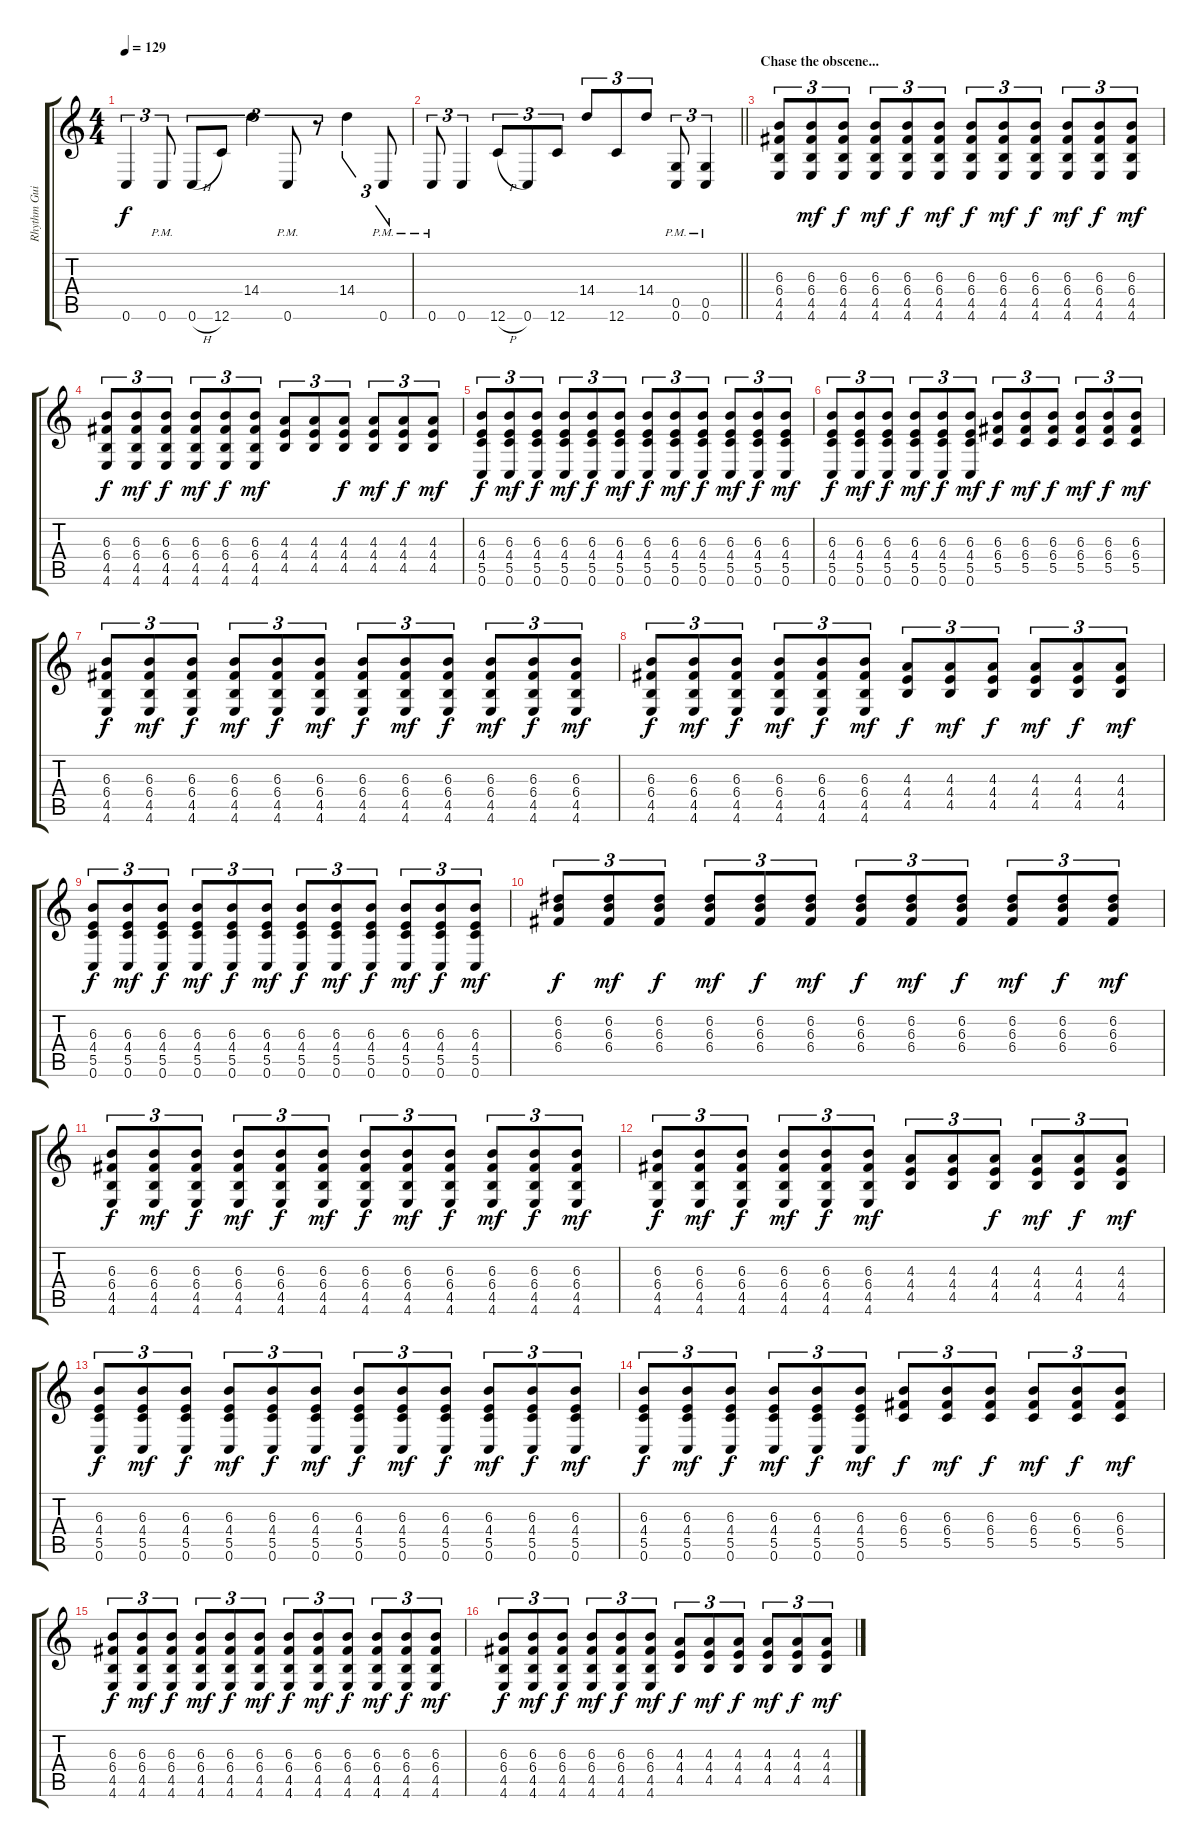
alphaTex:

\track ("Rhythm Guitar L" "Rhythm Gui") {instrument distortionguitar}
\staff {score tabs}
\tuning (D4 A3 F3 C3 G2 C2) {hide}
\ts (4 4)
\tempo 129
\clef g2
\ks c
0.6.4{tu (3 2) dy f} 0.6{pm}.8{tu (3 2)} 0.6{h}.8{tu (3 2)} 12.6.8{tu (3 2)} 14.4.4{tu (3 2)} 0.6{pm}.8{tu (3 2)} r.8{tu (3 2)} 14.4.4{tu (3 2)} 0.6{pm}.8{tu (3 2)} |
\barLineRight lightlight
0.6{pm}.8{tu (3 2)} 0.6.4{tu (3 2)} 12.6{h}.8{tu (3 2)} 0.6.8{tu (3 2)} 12.6.8{tu (3 2)} 14.4.8{tu (3 2)} 12.6.8{tu (3 2)} 14.4.8{tu (3 2)} (0.5{pm} 0.6{pm}).8{tu (3 2)} (0.5{pm} 0.6{pm}).4{tu (3 2)} |
\section ("" "Chase the obscene...")
(6.3 6.4 4.5 4.6).8{tu (3 2) volume 10} (6.3 6.4 4.5 4.6).8{tu (3 2) dy mf} (6.3 6.4 4.5 4.6).8{tu (3 2) dy f} (6.3 6.4 4.5 4.6).8{tu (3 2) dy mf} (6.3 6.4 4.5 4.6).8{tu (3 2) dy f} (6.3 6.4 4.5 4.6).8{tu (3 2) dy mf} (6.3 6.4 4.5 4.6).8{tu (3 2) dy f} (6.3 6.4 4.5 4.6).8{tu (3 2) dy mf} (6.3 6.4 4.5 4.6).8{tu (3 2) dy f} (6.3 6.4 4.5 4.6).8{tu (3 2) dy mf} (6.3 6.4 4.5 4.6).8{tu (3 2) dy f} (6.3 6.4 4.5 4.6).8{tu (3 2) dy mf} |
(6.3 6.4 4.5 4.6).8{tu (3 2) dy f} (6.3 6.4 4.5 4.6).8{tu (3 2) dy mf} (6.3 6.4 4.5 4.6).8{tu (3 2) dy f} (6.3 6.4 4.5 4.6).8{tu (3 2) dy mf} (6.3 6.4 4.5 4.6).8{tu (3 2) dy f} (6.3 6.4 4.5 4.6).8{tu (3 2) dy mf} (4.3 4.4 4.5).8{tu (3 2)} (4.3 4.4 4.5).8{tu (3 2)} (4.3 4.4 4.5).8{tu (3 2) dy f} (4.3 4.4 4.5).8{tu (3 2) dy mf} (4.3 4.4 4.5).8{tu (3 2) dy f} (4.3 4.4 4.5).8{tu (3 2) dy mf} |
(6.3 4.4 5.5 0.6).8{tu (3 2) dy f} (6.3 4.4 5.5 0.6).8{tu (3 2) dy mf} (6.3 4.4 5.5 0.6).8{tu (3 2) dy f} (6.3 4.4 5.5 0.6).8{tu (3 2) dy mf} (6.3 4.4 5.5 0.6).8{tu (3 2) dy f} (6.3 4.4 5.5 0.6).8{tu (3 2) dy mf} (6.3 4.4 5.5 0.6).8{tu (3 2) dy f} (6.3 4.4 5.5 0.6).8{tu (3 2) dy mf} (6.3 4.4 5.5 0.6).8{tu (3 2) dy f} (6.3 4.4 5.5 0.6).8{tu (3 2) dy mf} (6.3 4.4 5.5 0.6).8{tu (3 2) dy f} (6.3 4.4 5.5 0.6).8{tu (3 2) dy mf} |
(6.3 4.4 5.5 0.6).8{tu (3 2) dy f} (6.3 4.4 5.5 0.6).8{tu (3 2) dy mf} (6.3 4.4 5.5 0.6).8{tu (3 2) dy f} (6.3 4.4 5.5 0.6).8{tu (3 2) dy mf} (6.3 4.4 5.5 0.6).8{tu (3 2) dy f} (6.3 4.4 5.5 0.6).8{tu (3 2) dy mf} (6.3 6.4 5.5).8{tu (3 2) dy f} (6.3 6.4 5.5).8{tu (3 2) dy mf} (6.3 6.4 5.5).8{tu (3 2) dy f} (6.3 6.4 5.5).8{tu (3 2) dy mf} (6.3 6.4 5.5).8{tu (3 2) dy f} (6.3 6.4 5.5).8{tu (3 2) dy mf} |
(6.3 6.4 4.5 4.6).8{tu (3 2) dy f} (6.3 6.4 4.5 4.6).8{tu (3 2) dy mf} (6.3 6.4 4.5 4.6).8{tu (3 2) dy f} (6.3 6.4 4.5 4.6).8{tu (3 2) dy mf} (6.3 6.4 4.5 4.6).8{tu (3 2) dy f} (6.3 6.4 4.5 4.6).8{tu (3 2) dy mf} (6.3 6.4 4.5 4.6).8{tu (3 2) dy f} (6.3 6.4 4.5 4.6).8{tu (3 2) dy mf} (6.3 6.4 4.5 4.6).8{tu (3 2) dy f} (6.3 6.4 4.5 4.6).8{tu (3 2) dy mf} (6.3 6.4 4.5 4.6).8{tu (3 2) dy f} (6.3 6.4 4.5 4.6).8{tu (3 2) dy mf} |
(6.3 6.4 4.5 4.6).8{tu (3 2) dy f} (6.3 6.4 4.5 4.6).8{tu (3 2) dy mf} (6.3 6.4 4.5 4.6).8{tu (3 2) dy f} (6.3 6.4 4.5 4.6).8{tu (3 2) dy mf} (6.3 6.4 4.5 4.6).8{tu (3 2) dy f} (6.3 6.4 4.5 4.6).8{tu (3 2) dy mf} (4.3 4.4 4.5).8{tu (3 2) dy f} (4.3 4.4 4.5).8{tu (3 2) dy mf} (4.3 4.4 4.5).8{tu (3 2) dy f} (4.3 4.4 4.5).8{tu (3 2) dy mf} (4.3 4.4 4.5).8{tu (3 2) dy f} (4.3 4.4 4.5).8{tu (3 2) dy mf} |
(6.3 4.4 5.5 0.6).8{tu (3 2) dy f} (6.3 4.4 5.5 0.6).8{tu (3 2) dy mf} (6.3 4.4 5.5 0.6).8{tu (3 2) dy f} (6.3 4.4 5.5 0.6).8{tu (3 2) dy mf} (6.3 4.4 5.5 0.6).8{tu (3 2) dy f} (6.3 4.4 5.5 0.6).8{tu (3 2) dy mf} (6.3 4.4 5.5 0.6).8{tu (3 2) dy f} (6.3 4.4 5.5 0.6).8{tu (3 2) dy mf} (6.3 4.4 5.5 0.6).8{tu (3 2) dy f} (6.3 4.4 5.5 0.6).8{tu (3 2) dy mf} (6.3 4.4 5.5 0.6).8{tu (3 2) dy f} (6.3 4.4 5.5 0.6).8{tu (3 2) dy mf} |
(6.2 6.3 6.4).8{tu (3 2) dy f} (6.2 6.3 6.4).8{tu (3 2) dy mf} (6.2 6.3 6.4).8{tu (3 2) dy f} (6.2 6.3 6.4).8{tu (3 2) dy mf} (6.2 6.3 6.4).8{tu (3 2) dy f} (6.2 6.3 6.4).8{tu (3 2) dy mf} (6.2 6.3 6.4).8{tu (3 2) dy f} (6.2 6.3 6.4).8{tu (3 2) dy mf} (6.2 6.3 6.4).8{tu (3 2) dy f} (6.2 6.3 6.4).8{tu (3 2) dy mf} (6.2 6.3 6.4).8{tu (3 2) dy f} (6.2 6.3 6.4).8{tu (3 2) dy mf} |
(6.3 6.4 4.5 4.6).8{tu (3 2) dy f} (6.3 6.4 4.5 4.6).8{tu (3 2) dy mf} (6.3 6.4 4.5 4.6).8{tu (3 2) dy f} (6.3 6.4 4.5 4.6).8{tu (3 2) dy mf} (6.3 6.4 4.5 4.6).8{tu (3 2) dy f} (6.3 6.4 4.5 4.6).8{tu (3 2) dy mf} (6.3 6.4 4.5 4.6).8{tu (3 2) dy f} (6.3 6.4 4.5 4.6).8{tu (3 2) dy mf} (6.3 6.4 4.5 4.6).8{tu (3 2) dy f} (6.3 6.4 4.5 4.6).8{tu (3 2) dy mf} (6.3 6.4 4.5 4.6).8{tu (3 2) dy f} (6.3 6.4 4.5 4.6).8{tu (3 2) dy mf} |
(6.3 6.4 4.5 4.6).8{tu (3 2) dy f} (6.3 6.4 4.5 4.6).8{tu (3 2) dy mf} (6.3 6.4 4.5 4.6).8{tu (3 2) dy f} (6.3 6.4 4.5 4.6).8{tu (3 2) dy mf} (6.3 6.4 4.5 4.6).8{tu (3 2) dy f} (6.3 6.4 4.5 4.6).8{tu (3 2) dy mf} (4.3 4.4 4.5).8{tu (3 2)} (4.3 4.4 4.5).8{tu (3 2)} (4.3 4.4 4.5).8{tu (3 2) dy f} (4.3 4.4 4.5).8{tu (3 2) dy mf} (4.3 4.4 4.5).8{tu (3 2) dy f} (4.3 4.4 4.5).8{tu (3 2) dy mf} |
(6.3 4.4 5.5 0.6).8{tu (3 2) dy f} (6.3 4.4 5.5 0.6).8{tu (3 2) dy mf} (6.3 4.4 5.5 0.6).8{tu (3 2) dy f} (6.3 4.4 5.5 0.6).8{tu (3 2) dy mf} (6.3 4.4 5.5 0.6).8{tu (3 2) dy f} (6.3 4.4 5.5 0.6).8{tu (3 2) dy mf} (6.3 4.4 5.5 0.6).8{tu (3 2) dy f} (6.3 4.4 5.5 0.6).8{tu (3 2) dy mf} (6.3 4.4 5.5 0.6).8{tu (3 2) dy f} (6.3 4.4 5.5 0.6).8{tu (3 2) dy mf} (6.3 4.4 5.5 0.6).8{tu (3 2) dy f} (6.3 4.4 5.5 0.6).8{tu (3 2) dy mf} |
(6.3 4.4 5.5 0.6).8{tu (3 2) dy f} (6.3 4.4 5.5 0.6).8{tu (3 2) dy mf} (6.3 4.4 5.5 0.6).8{tu (3 2) dy f} (6.3 4.4 5.5 0.6).8{tu (3 2) dy mf} (6.3 4.4 5.5 0.6).8{tu (3 2) dy f} (6.3 4.4 5.5 0.6).8{tu (3 2) dy mf} (6.3 6.4 5.5).8{tu (3 2) dy f} (6.3 6.4 5.5).8{tu (3 2) dy mf} (6.3 6.4 5.5).8{tu (3 2) dy f} (6.3 6.4 5.5).8{tu (3 2) dy mf} (6.3 6.4 5.5).8{tu (3 2) dy f} (6.3 6.4 5.5).8{tu (3 2) dy mf} |
(6.3 6.4 4.5 4.6).8{tu (3 2) dy f} (6.3 6.4 4.5 4.6).8{tu (3 2) dy mf} (6.3 6.4 4.5 4.6).8{tu (3 2) dy f} (6.3 6.4 4.5 4.6).8{tu (3 2) dy mf} (6.3 6.4 4.5 4.6).8{tu (3 2) dy f} (6.3 6.4 4.5 4.6).8{tu (3 2) dy mf} (6.3 6.4 4.5 4.6).8{tu (3 2) dy f} (6.3 6.4 4.5 4.6).8{tu (3 2) dy mf} (6.3 6.4 4.5 4.6).8{tu (3 2) dy f} (6.3 6.4 4.5 4.6).8{tu (3 2) dy mf} (6.3 6.4 4.5 4.6).8{tu (3 2) dy f} (6.3 6.4 4.5 4.6).8{tu (3 2) dy mf} |
(6.3 6.4 4.5 4.6).8{tu (3 2) dy f} (6.3 6.4 4.5 4.6).8{tu (3 2) dy mf} (6.3 6.4 4.5 4.6).8{tu (3 2) dy f} (6.3 6.4 4.5 4.6).8{tu (3 2) dy mf} (6.3 6.4 4.5 4.6).8{tu (3 2) dy f} (6.3 6.4 4.5 4.6).8{tu (3 2) dy mf} (4.3 4.4 4.5).8{tu (3 2) dy f} (4.3 4.4 4.5).8{tu (3 2) dy mf} (4.3 4.4 4.5).8{tu (3 2) dy f} (4.3 4.4 4.5).8{tu (3 2) dy mf} (4.3 4.4 4.5).8{tu (3 2) dy f} (4.3 4.4 4.5).8{tu (3 2) dy mf}
